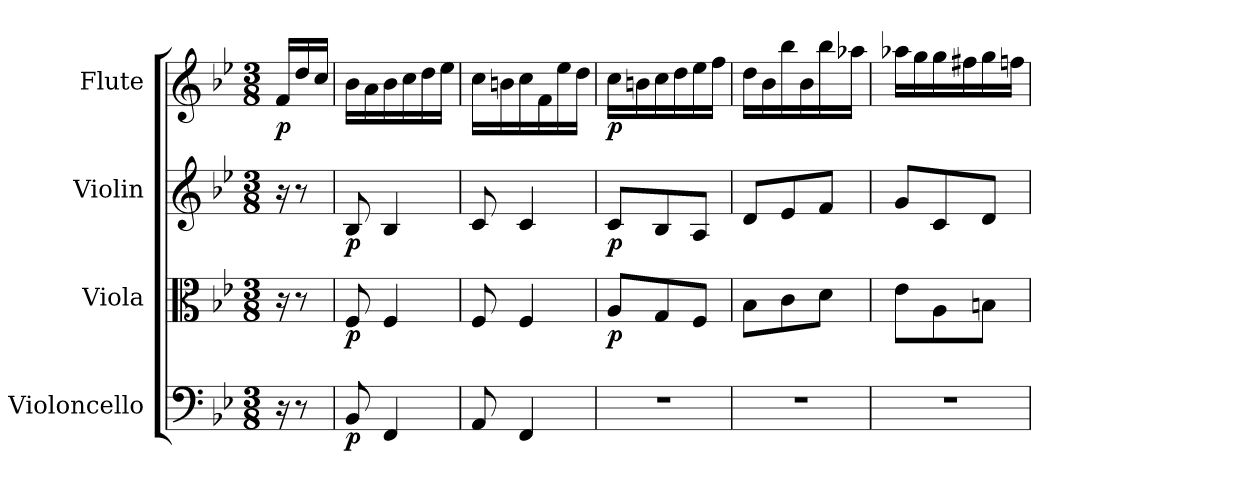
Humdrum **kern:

**kern	**dynam	**kern	**dynam	**kern	**dynam	**kern	**dynam
*part4	*part4	*part3	*part3	*part2	*part2	*part1	*part1
*staff4	*staff4	*staff3	*staff3	*staff2	*staff2	*staff1	*staff1
*I"Violoncello	*	*I"Viola	*	*I"Violin	*	*I"Flute	*
*I'Vc	*	*I'Vla	*	*I'Vln	*	*I'Fl	*
*clefF4	*	*clefC3	*	*clefG2	*	*clefG2	*
*k[b-e-]	*	*k[b-e-]	*	*k[b-e-]	*	*k[b-e-]	*
*B-:	*	*B-:	*	*B-:	*	*B-:	*
*M3/8	*	*M3/8	*	*M3/8	*	*M3/8	*
*MM110	*	*MM110	*	*MM110	*	*MM110	*
=	=	=	=	=	=	=	=
16r	.	16r	.	16r	.	16f/LL	p
8r	.	8r	.	8r	.	16dd/	.
.	.	.	.	.	.	16cc/JJ	.
=1	=1	=1	=1	=1	=1	=1	=1
8BB-	p	8F	p	8B-	p	16b-\LL	.
.	.	.	.	.	.	16a\	.
4FF	.	4F	.	4B-	.	16b-\	.
.	.	.	.	.	.	16cc\	.
.	.	.	.	.	.	16dd\	.
.	.	.	.	.	.	16ee-\JJ	.
=2	=2	=2	=2	=2	=2	=2	=2
8AA	.	8F	.	8c	.	16cc\LL	.
.	.	.	.	.	.	16bn\	.
4FF	.	4F	.	4c	.	16cc\	.
.	.	.	.	.	.	16f\	.
.	.	.	.	.	.	16ee-\	.
.	.	.	.	.	.	16dd\JJ	.
=3	=3	=3	=3	=3	=3	=3	=3
4.r	.	8A/L	p	8c/L	p	16cc\LL	p
.	.	.	.	.	.	16bn\	.
.	.	8G/	.	8B-/	.	16cc\	.
.	.	.	.	.	.	16dd\	.
.	.	8F/J	.	8A/J	.	16ee-\	.
.	.	.	.	.	.	16ff\JJ	.
=4	=4	=4	=4	=4	=4	=4	=4
4.r	.	8B-\L	.	8d/L	.	16dd\LL	.
.	.	.	.	.	.	16b-\	.
.	.	8c\	.	8e-/	.	16bb-\	.
.	.	.	.	.	.	16b-\	.
.	.	8d\J	.	8f/J	.	16bb-\	.
.	.	.	.	.	.	16aa-X\JJ	.
=5	=5	=5	=5	=5	=5	=5	=5
4.r	.	8e-\L	.	8g/L	.	16aa-X\LL	.
.	.	.	.	.	.	16gg\	.
.	.	8A\	.	8c/	.	16gg\	.
.	.	.	.	.	.	16ff#X\	.
.	.	8Bn\J	.	8d/J	.	16gg\	.
.	.	.	.	.	.	16ffn\JJ	.
=	=	=	=	=	=	=	=
*-	*-	*-	*-	*-	*-	*-	*-
